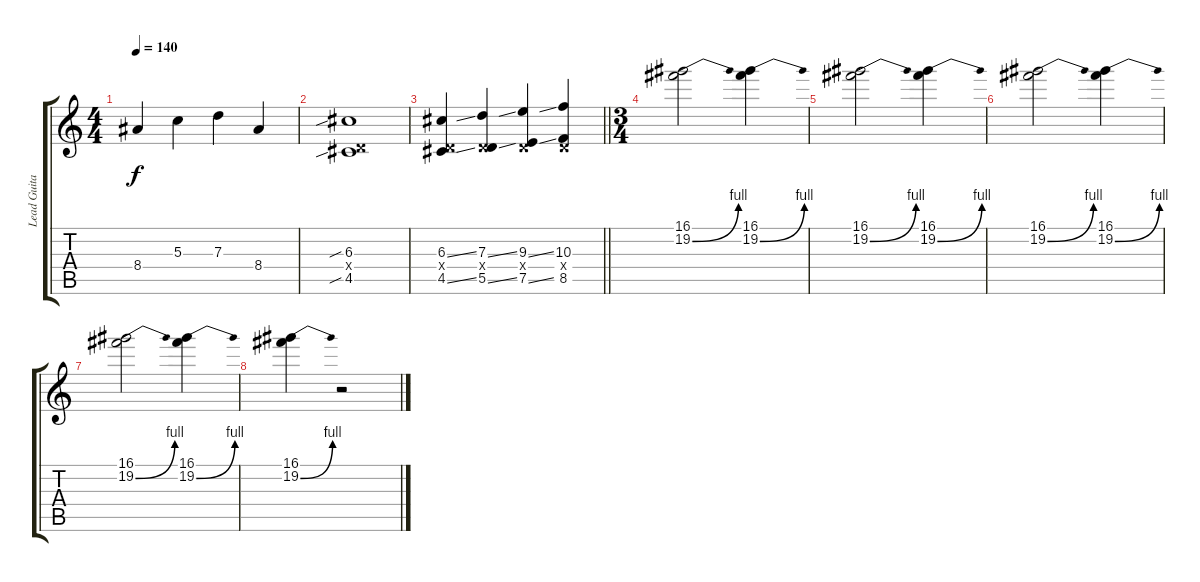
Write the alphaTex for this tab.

\track ("Lead Guitar" "Lead Guita") {instrument distortionguitar}
\staff {score tabs}
\tuning (E4 B3 G3 D3 A2 D2) {hide}
\ts (4 4)
\tempo 140
\clef g2
\ks c
8.4.4{dy f} 5.3.4 7.3.4 8.4.4 |
(6.3{sib} 0.4{x} 4.5{sib}).1 |
\barLineRight lightlight
(6.3{ss} 0.4{x} 4.5{ss}).4 (7.3{ss} 0.4{x} 5.5{ss}).4 (9.3{ss} 0.4{x} 7.5{ss}).4 (10.3 0.4{x} 8.5).4 |
\ts (3 4)
(16.1 19.2{be (bend 0 0 60 4)}).2 (16.1 19.2{be (bend 0 0 60 4)}).4 |
(16.1 19.2{be (bend 0 0 60 4)}).2 (16.1 19.2{be (bend 0 0 60 4)}).4 |
(16.1 19.2{be (bend 0 0 60 4)}).2 (16.1 19.2{be (bend 0 0 60 4)}).4 |
(16.1 19.2{be (bend 0 0 60 4)}).2 (16.1 19.2{be (bend 0 0 60 4)}).4 |
(16.1 19.2{be (bend 0 0 60 4)}).4 r.2
